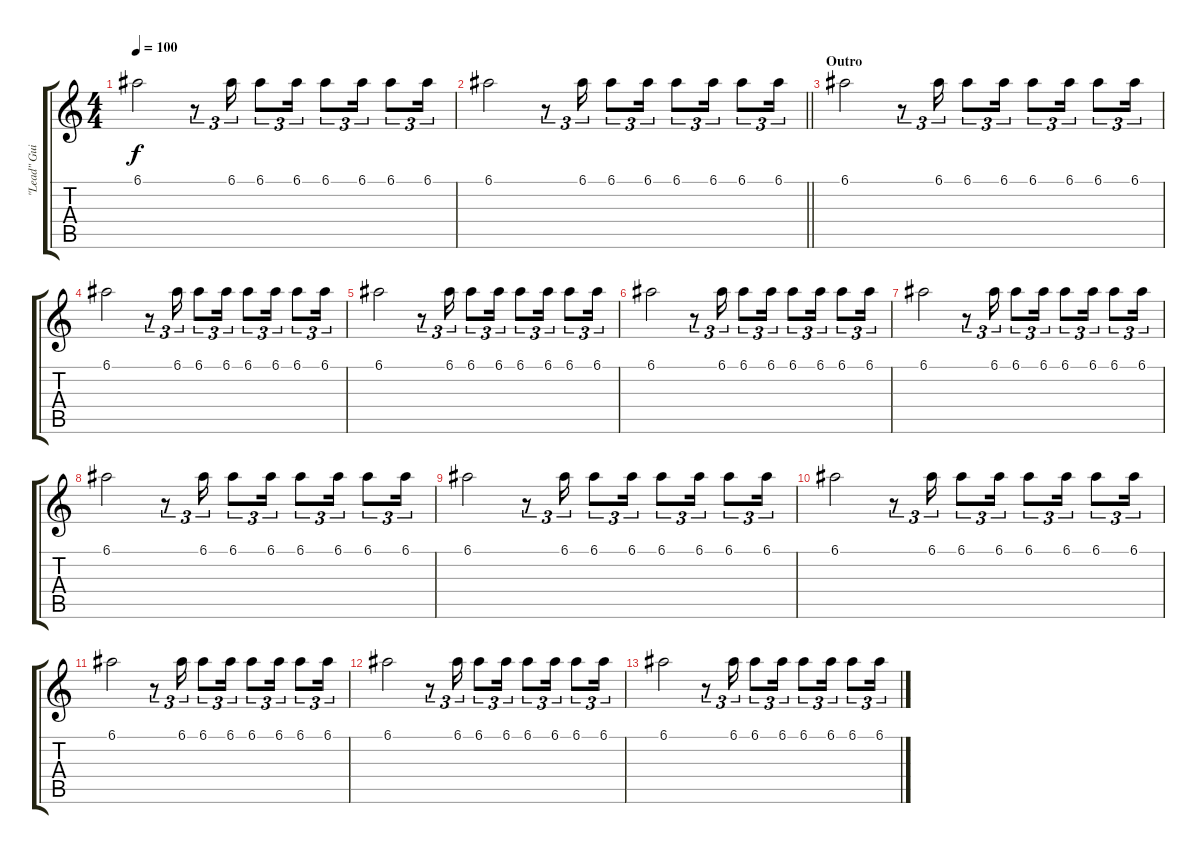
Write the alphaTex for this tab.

\track ("\"Lead\" Guitar" "\"Lead\" Gui") {instrument acousticguitarnylon}
\staff {score tabs}
\tuning (E4 B3 G3 D3 A2 E2) {hide}
\ts (4 4)
\tempo 100
\clef g2
\ks c
6.1.2{dy f} r.8{tu (3 2)} 6.1.16{tu (3 2)} 6.1.8{tu (3 2)} 6.1.16{tu (3 2)} 6.1.8{tu (3 2)} 6.1.16{tu (3 2)} 6.1.8{tu (3 2)} 6.1.16{tu (3 2)} |
\barLineRight lightlight
6.1.2 r.8{tu (3 2)} 6.1.16{tu (3 2)} 6.1.8{tu (3 2)} 6.1.16{tu (3 2)} 6.1.8{tu (3 2)} 6.1.16{tu (3 2)} 6.1.8{tu (3 2)} 6.1.16{tu (3 2)} |
\section ("" "Outro")
6.1.2 r.8{tu (3 2)} 6.1.16{tu (3 2)} 6.1.8{tu (3 2)} 6.1.16{tu (3 2)} 6.1.8{tu (3 2)} 6.1.16{tu (3 2)} 6.1.8{tu (3 2)} 6.1.16{tu (3 2)} |
6.1.2 r.8{tu (3 2)} 6.1.16{tu (3 2)} 6.1.8{tu (3 2)} 6.1.16{tu (3 2)} 6.1.8{tu (3 2)} 6.1.16{tu (3 2)} 6.1.8{tu (3 2)} 6.1.16{tu (3 2)} |
6.1.2 r.8{tu (3 2)} 6.1.16{tu (3 2)} 6.1.8{tu (3 2)} 6.1.16{tu (3 2)} 6.1.8{tu (3 2)} 6.1.16{tu (3 2)} 6.1.8{tu (3 2)} 6.1.16{tu (3 2)} |
6.1.2 r.8{tu (3 2)} 6.1.16{tu (3 2)} 6.1.8{tu (3 2)} 6.1.16{tu (3 2)} 6.1.8{tu (3 2)} 6.1.16{tu (3 2)} 6.1.8{tu (3 2)} 6.1.16{tu (3 2)} |
6.1.2 r.8{tu (3 2)} 6.1.16{tu (3 2)} 6.1.8{tu (3 2)} 6.1.16{tu (3 2)} 6.1.8{tu (3 2)} 6.1.16{tu (3 2)} 6.1.8{tu (3 2)} 6.1.16{tu (3 2)} |
6.1.2 r.8{tu (3 2)} 6.1.16{tu (3 2)} 6.1.8{tu (3 2)} 6.1.16{tu (3 2)} 6.1.8{tu (3 2)} 6.1.16{tu (3 2)} 6.1.8{tu (3 2)} 6.1.16{tu (3 2)} |
6.1.2 r.8{tu (3 2)} 6.1.16{tu (3 2)} 6.1.8{tu (3 2)} 6.1.16{tu (3 2)} 6.1.8{tu (3 2)} 6.1.16{tu (3 2)} 6.1.8{tu (3 2)} 6.1.16{tu (3 2)} |
6.1.2 r.8{tu (3 2)} 6.1.16{tu (3 2)} 6.1.8{tu (3 2)} 6.1.16{tu (3 2)} 6.1.8{tu (3 2)} 6.1.16{tu (3 2)} 6.1.8{tu (3 2)} 6.1.16{tu (3 2)} |
6.1.2 r.8{tu (3 2)} 6.1.16{tu (3 2)} 6.1.8{tu (3 2)} 6.1.16{tu (3 2)} 6.1.8{tu (3 2)} 6.1.16{tu (3 2)} 6.1.8{tu (3 2)} 6.1.16{tu (3 2)} |
6.1.2 r.8{tu (3 2)} 6.1.16{tu (3 2)} 6.1.8{tu (3 2)} 6.1.16{tu (3 2)} 6.1.8{tu (3 2)} 6.1.16{tu (3 2)} 6.1.8{tu (3 2)} 6.1.16{tu (3 2)} |
6.1.2 r.8{tu (3 2)} 6.1.16{tu (3 2)} 6.1.8{tu (3 2)} 6.1.16{tu (3 2)} 6.1.8{tu (3 2)} 6.1.16{tu (3 2)} 6.1.8{tu (3 2)} 6.1.16{tu (3 2)}
